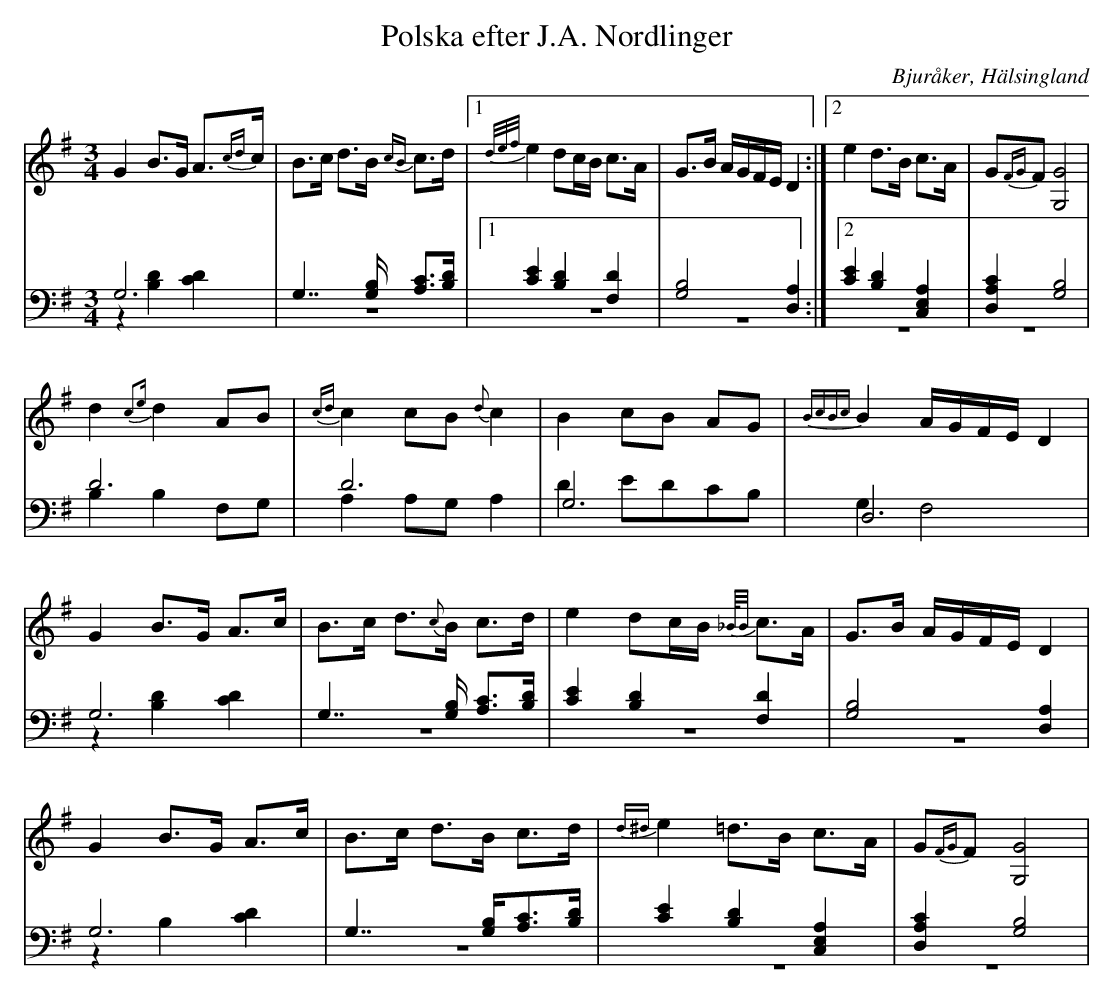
X:1
T: Polska efter J.A. Nordlinger
O: Bjuråker, Hälsingland
M: 3/4
L: 1/8
K: G
V:1
V:2
V:3 merge
V:1
G2 B>G A>{cd2/3}c|B>c d>B {cB}c>d |1 {d/e/f/}e2 dc/B/ c>A| G>B A/G/F/E/ D2:|2 e2 d>B c>A|G{FG}F [G4G,4]  |
 d2 {c2e}d2 AB|{cd}c2 cB {d}c2|B2 cB AG|{BcBc}B2 A/G/F/E/ D2 |
G2 B>G A>c|B>c d>{c4/3}B c>d |e2 dc/B/ {_B//B/}c>A|G>B A/G/F/E/ D2 |
G2 B>G A>c |B>c d>B c>d|{d^d}e2 =d>B c>A|G{FG}F [G,4G4] |
V:2 clef=bass
 G,6|G,7/2 [G,/B,/] [A,C]>[B,D]|1 [C2E2] [B,2D2] [F,2D2]| [G,4B,4] [D,2A,2]:|2 [C2E2] [B,2D2] [C,2E,2A,2]| [D,2A,2C2] [G,4B,4]|
D6 |D6 |G,6|D,6 |
G,6 | G,7/2 [G,/B,/] [A,C]>[B,D]| [C2E2] [B,2D2] [F,2D2]| [G,4B,4] [D,2A,2]|
G,6 |G,7/2 [G,/B,/][A,C]>[B,D]|[C2E2] [B,2D2] [C,2E,2A,2]|[D,2A,2C2] [G,4B,4] |
V:3 clef=bass
z2 [B,2D2] [C2D2]| z6|1 z6| z6:|2 z6|  z6|
B,2 B,2 F,G, |A,2 A,G, A,2 |D2 EDCB,|G,2 F,4 |
z2 [B,2D2] [C2D2]| z6 |z6 |z6|
z2 B,2 [C2D2] |z6|z6|z6|
